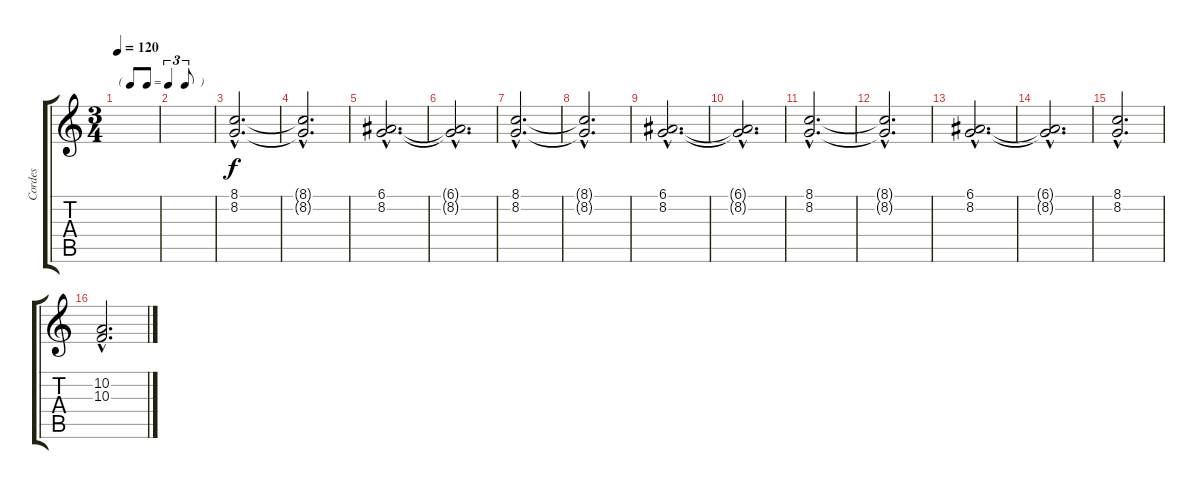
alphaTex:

\track ("Cordes" "Cordes") {instrument stringensemble2}
\staff {score tabs}
\tuning (E4 B3 G3 D3 A2 E2) {hide}
\ts (3 4)
\tf triplet8th
\tempo 120
\clef g2
\ks c
|
|
(8.1{hac} 8.2{hac}).2{d} |
(8.1{hac t} 8.2{hac t}).2{d} |
(6.1{hac} 8.2{hac}).2{d} |
(6.1{hac t} 8.2{hac t}).2{d} |
(8.1{hac} 8.2{hac}).2{d} |
(8.1{hac t} 8.2{hac t}).2{d} |
(6.1{hac} 8.2{hac}).2{d} |
(6.1{hac t} 8.2{hac t}).2{d} |
(8.1{hac} 8.2{hac}).2{d} |
(8.1{hac t} 8.2{hac t}).2{d} |
(6.1{hac} 8.2{hac}).2{d} |
(6.1{hac t} 8.2{hac t}).2{d} |
(8.1{hac} 8.2{hac}).2{d} |
(10.2{hac} 10.3{hac}).2{d}
